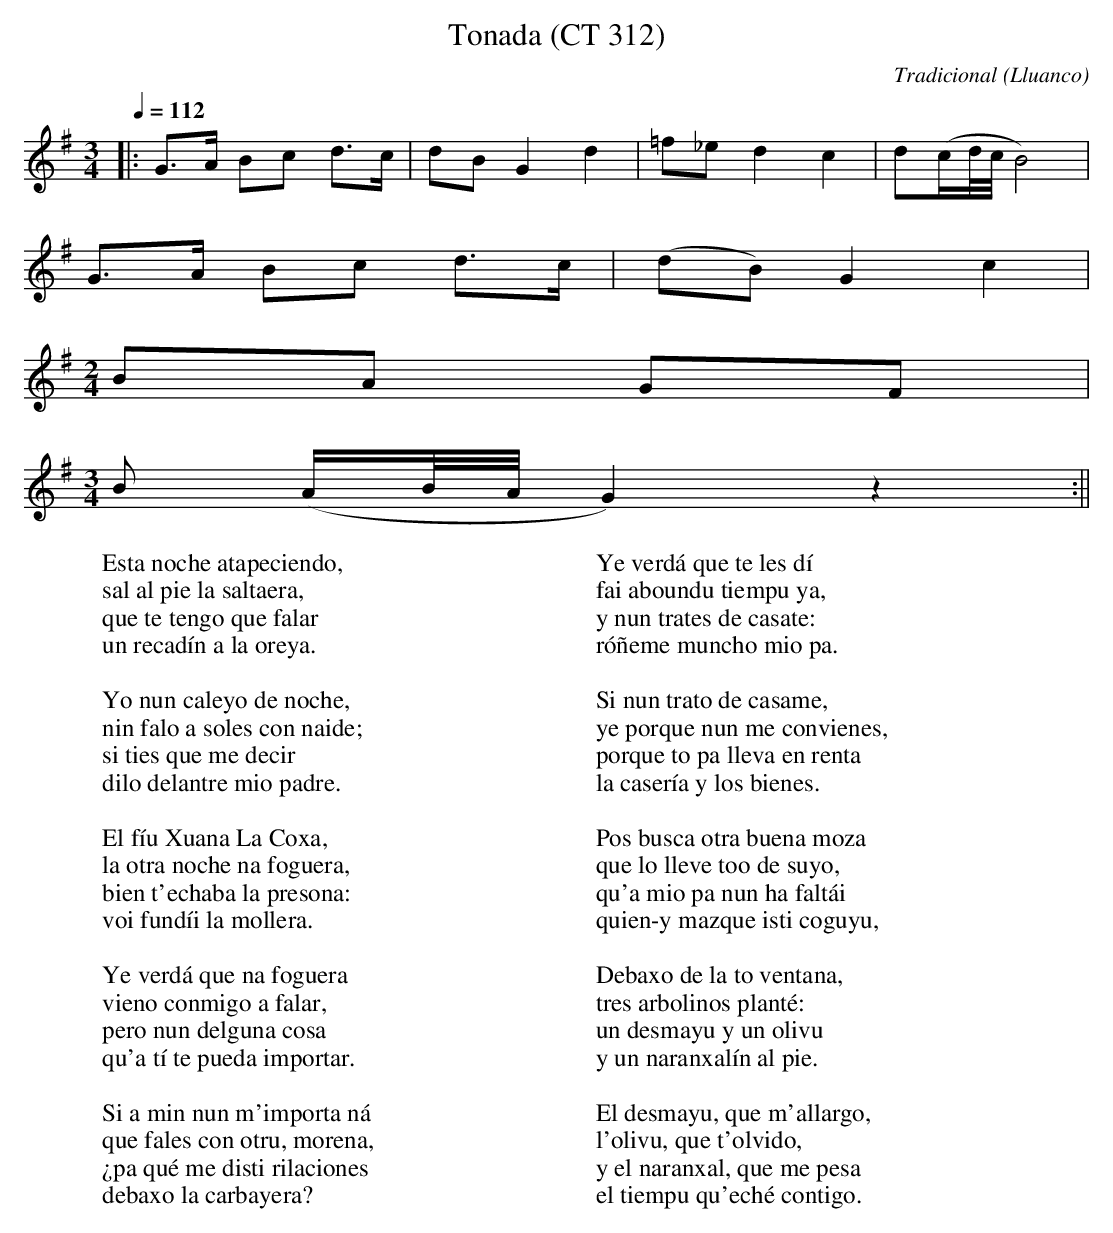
X:1
T:Tonada (CT 312)
C:Tradicional
O:Lluanco
M:3/4
L:1/8
Q:1/4=112
K:G
|:G3/2A/2 Bc d3/2c/2|dB G2 d2|=f_e d2 c2|d(c/2d/4c/4 B4)|
G3/2A/2 Bc d3/2c/2|(dB) G2 c2|
[M:2/4]
BA GF|
[M:3/4]
B (A/2B/4A/4 G2) z2:||
W:Esta noche atapeciendo,
W:sal al pie la saltaera,
W:que te tengo que falar
W:un recadín a la oreya.
W:
W:Yo nun caleyo de noche,
W:nin falo a soles con naide;
W:si ties que me decir
W:dilo delantre mio padre.
W:
W:El fíu Xuana La Coxa,
W:la otra noche na foguera,
W:bien t'echaba la presona:
W:voi fundíi la mollera.
W:
W:Ye verdá que na foguera
W:vieno conmigo a falar,
W:pero nun delguna cosa
W:qu'a tí te pueda importar.
W:
W:Si a min nun m'importa ná
W:que fales con otru, morena,
W:¿pa qué me disti rilaciones
W:debaxo la carbayera?
W:
W:Ye verdá que te les dí
W:fai aboundu tiempu ya,
W:y nun trates de casate:
W:róñeme muncho mio pa.
W:
W:Si nun trato de casame,
W:ye porque nun me convienes,
W:porque to pa lleva en renta
W:la casería y los bienes.
W:
W:Pos busca otra buena moza
W:que lo lleve too de suyo,
W:qu'a mio pa nun ha faltái
W:quien-y mazque isti coguyu,
W:
W:Debaxo de la to ventana,
W:tres arbolinos planté:
W:un desmayu y un olivu
W:y un naranxalín al pie.
W:
W:El desmayu, que m'allargo,
W:l'olivu, que t'olvido,
W:y el naranxal, que me pesa
W:el tiempu qu'eché contigo.
W:
